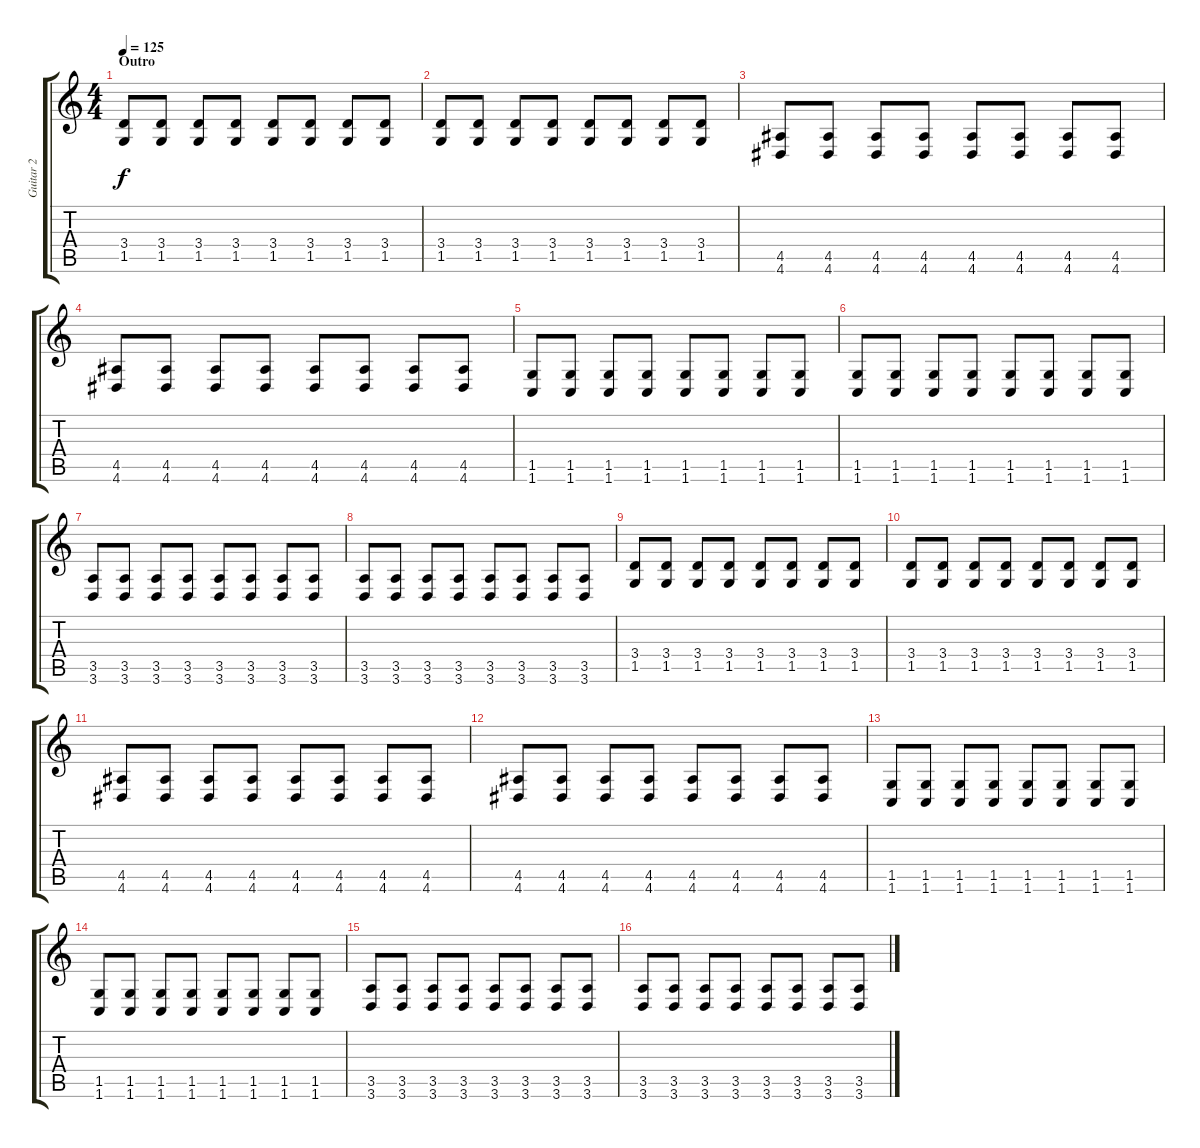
\track ("Guitar 2" "Guitar 2") {instrument distortionguitar}
\staff {score tabs}
\tuning (Db4 Ab3 E3 B2 Gb2 B1) {hide}
\ts (4 4)
\section ("" "Outro")
\tempo 125
\clef g2
\ks c
(3.4 1.5).8{dy f volume 7} (3.4 1.5).8 (3.4 1.5).8 (3.4 1.5).8 (3.4 1.5).8 (3.4 1.5).8 (3.4 1.5).8 (3.4 1.5).8 |
(3.4 1.5).8 (3.4 1.5).8 (3.4 1.5).8 (3.4 1.5).8 (3.4 1.5).8 (3.4 1.5).8 (3.4 1.5).8 (3.4 1.5).8 |
(4.5 4.6).8 (4.5 4.6).8 (4.5 4.6).8 (4.5 4.6).8 (4.5 4.6).8 (4.5 4.6).8 (4.5 4.6).8 (4.5 4.6).8 |
(4.5 4.6).8 (4.5 4.6).8 (4.5 4.6).8 (4.5 4.6).8 (4.5 4.6).8 (4.5 4.6).8 (4.5 4.6).8 (4.5 4.6).8 |
(1.5 1.6).8{volume 6} (1.5 1.6).8 (1.5 1.6).8 (1.5 1.6).8 (1.5 1.6).8 (1.5 1.6).8 (1.5 1.6).8 (1.5 1.6).8 |
(1.5 1.6).8 (1.5 1.6).8 (1.5 1.6).8 (1.5 1.6).8 (1.5 1.6).8 (1.5 1.6).8 (1.5 1.6).8 (1.5 1.6).8 |
(3.5 3.6).8{volume 5} (3.5 3.6).8 (3.5 3.6).8 (3.5 3.6).8 (3.5 3.6).8 (3.5 3.6).8 (3.5 3.6).8 (3.5 3.6).8 |
(3.5 3.6).8 (3.5 3.6).8 (3.5 3.6).8 (3.5 3.6).8 (3.5 3.6).8 (3.5 3.6).8 (3.5 3.6).8 (3.5 3.6).8 |
(3.4 1.5).8{volume 4} (3.4 1.5).8 (3.4 1.5).8 (3.4 1.5).8 (3.4 1.5).8 (3.4 1.5).8 (3.4 1.5).8 (3.4 1.5).8 |
(3.4 1.5).8 (3.4 1.5).8 (3.4 1.5).8 (3.4 1.5).8 (3.4 1.5).8 (3.4 1.5).8 (3.4 1.5).8 (3.4 1.5).8 |
(4.5 4.6).8{volume 3} (4.5 4.6).8 (4.5 4.6).8 (4.5 4.6).8 (4.5 4.6).8 (4.5 4.6).8 (4.5 4.6).8 (4.5 4.6).8 |
(4.5 4.6).8 (4.5 4.6).8 (4.5 4.6).8 (4.5 4.6).8 (4.5 4.6).8 (4.5 4.6).8 (4.5 4.6).8 (4.5 4.6).8 |
(1.5 1.6).8{volume 2} (1.5 1.6).8 (1.5 1.6).8 (1.5 1.6).8 (1.5 1.6).8 (1.5 1.6).8 (1.5 1.6).8 (1.5 1.6).8 |
(1.5 1.6).8 (1.5 1.6).8 (1.5 1.6).8 (1.5 1.6).8 (1.5 1.6).8 (1.5 1.6).8 (1.5 1.6).8 (1.5 1.6).8 |
(3.5 3.6).8{volume 1} (3.5 3.6).8 (3.5 3.6).8 (3.5 3.6).8 (3.5 3.6).8 (3.5 3.6).8 (3.5 3.6).8 (3.5 3.6).8 |
(3.5 3.6).8 (3.5 3.6).8 (3.5 3.6).8 (3.5 3.6).8 (3.5 3.6).8 (3.5 3.6).8 (3.5 3.6).8 (3.5 3.6).8
